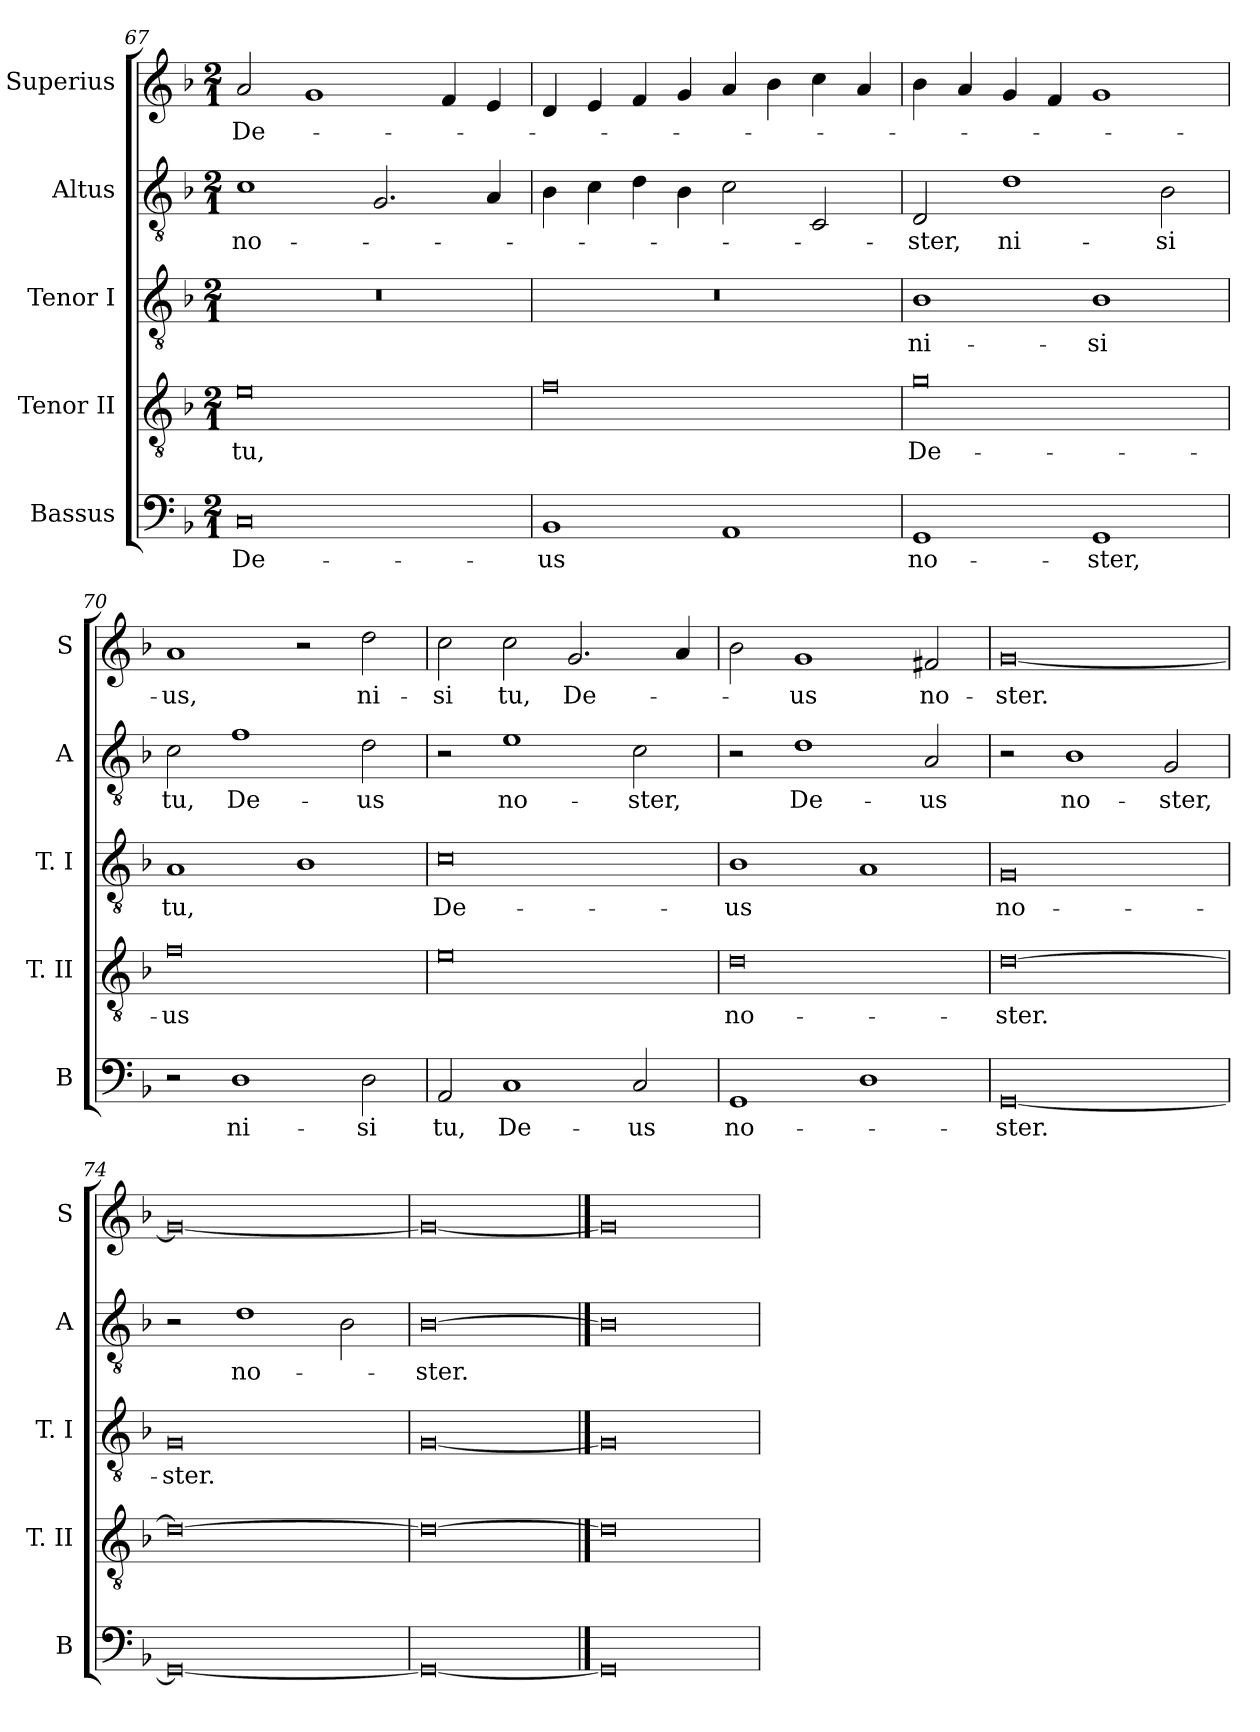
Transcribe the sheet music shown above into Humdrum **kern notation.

**kern	**text	**kern	**text	**kern	**text	**kern	**text	**kern	**text
*part5	*part5	*part4	*part4	*part3	*part3	*part2	*part2	*part1	*part1
*staff5	*staff5	*staff4	*staff4	*staff3	*staff3	*staff2	*staff2	*staff1	*staff1
*I"Bassus	*	*I"Tenor II	*	*I"Tenor I	*	*I"Altus	*	*I"Superius	*
*I'B	*	*I'T. II	*	*I'T. I	*	*I'A	*	*I'S	*
*clefF4	*	*clefGv2	*	*clefGv2	*	*clefGv2	*	*clefG2	*
*k[b-]	*	*k[b-]	*	*k[b-]	*	*k[b-]	*	*k[b-]	*
*F:	*	*F:	*	*F:	*	*F:	*	*F:	*
*M2/1	*	*M2/1	*	*M2/1	*	*M2/1	*	*M2/1	*
=67	=67	=67	=67	=67	=67	=67	=67	=67	=67
0C	De-	0e	tu,	0r	.	1c	no-	2a	De-
.	.	.	.	.	.	.	.	1g	.
.	.	.	.	.	.	2.G	.	.	.
.	.	.	.	.	.	.	.	4f	.
.	.	.	.	.	.	4A	.	4e	.
=68	=68	=68	=68	=68	=68	=68	=68	=68	=68
1BB-	-us	0f	.	0r	.	4B-	.	4d	.
.	.	.	.	.	.	4c	.	4e	.
.	.	.	.	.	.	4d	.	4f	.
.	.	.	.	.	.	4B-	.	4g	.
1AA	.	.	.	.	.	2c	.	4a	.
.	.	.	.	.	.	.	.	4b-	.
.	.	.	.	.	.	2C	.	4cc	.
.	.	.	.	.	.	.	.	4a	.
=69	=69	=69	=69	=69	=69	=69	=69	=69	=69
1GG	no-	0g	De-	1B-	ni-	2D	-ster,	4b-	.
.	.	.	.	.	.	.	.	4a	.
.	.	.	.	.	.	1d	ni-	4g	.
.	.	.	.	.	.	.	.	4f	.
1GG	-ster,	.	.	1B-	-si	.	.	1g	.
.	.	.	.	.	.	2B-	-si	.	.
=70	=70	=70	=70	=70	=70	=70	=70	=70	=70
2r	.	0f	-us	1A	tu,	2c	tu,	1a	-us,
1D	ni-	.	.	.	.	1f	De-	.	.
.	.	.	.	1B-	.	.	.	2r	.
2D	-si	.	.	.	.	2d	-us	2dd	ni-
=71	=71	=71	=71	=71	=71	=71	=71	=71	=71
2AA	tu,	0e	.	0c	De-	2r	.	2cc	-si
1C	De-	.	.	.	.	1e	no-	2cc	tu,
.	.	.	.	.	.	.	.	2.g	De-
2C	-us	.	.	.	.	2c	-ster,	.	.
.	.	.	.	.	.	.	.	4a	.
=72	=72	=72	=72	=72	=72	=72	=72	=72	=72
1GG	no-	0d	no-	1B-	-us	2r	.	2b-	.
.	.	.	.	.	.	1d	De-	1g	-us
1D	.	.	.	1A	.	.	.	.	.
.	.	.	.	.	.	2A	-us	2f#X	no-
=73	=73	=73	=73	=73	=73	=73	=73	=73	=73
[0GG	-ster.	[0d	-ster.	0G	no-	2r	.	[0g	-ster.
.	.	.	.	.	.	1B-	no-	.	.
.	.	.	.	.	.	2G	-ster,	.	.
=74	=74	=74	=74	=74	=74	=74	=74	=74	=74
0GG_	.	0d_	.	0G	-ster.	2r	.	0g_	.
.	.	.	.	.	.	1d	no-	.	.
.	.	.	.	.	.	2B-	.	.	.
=75	=75	=75	=75	=75	=75	=75	=75	=75	=75
0GG_	.	0d_	.	[0G	.	[0B-	-ster.	0g_	.
==76	==76	==76	==76	==76	==76	==76	==76	==76	==76
0GG]	.	0d]	.	0G]	.	0B-]	.	0g]	.
=	=	=	=	=	=	=	=	=	=
*-	*-	*-	*-	*-	*-	*-	*-	*-	*-
